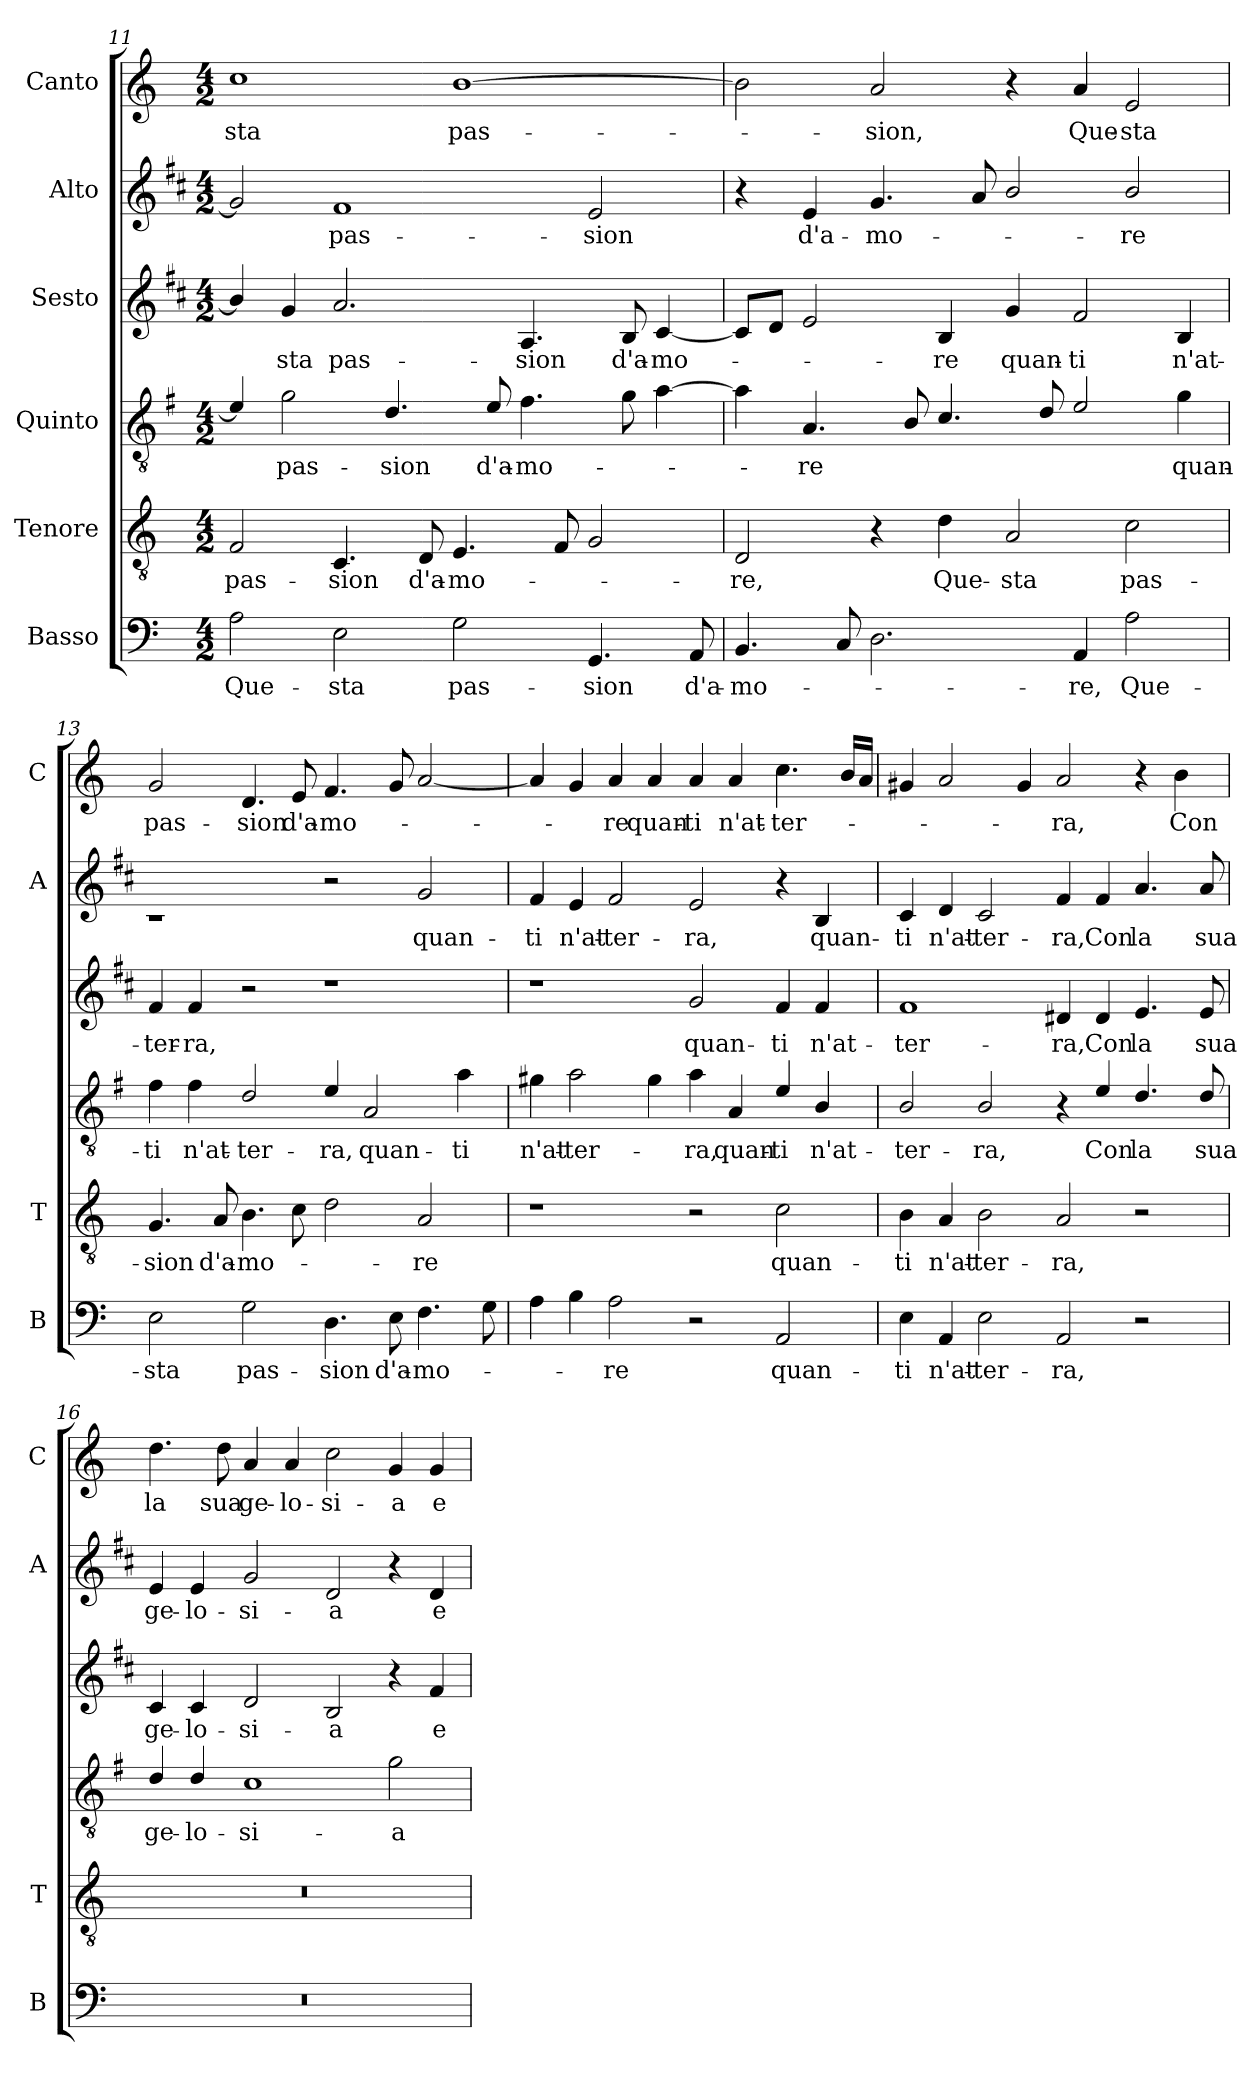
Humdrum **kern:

**kern	**text	**kern	**text	**kern	**text	**kern	**text	**kern	**text	**kern	**text
*part6	*part6	*part5	*part5	*part4	*part4	*part3	*part3	*part2	*part2	*part1	*part1
*staff6	*staff6	*staff5	*staff5	*staff4	*staff4	*staff3	*staff3	*staff2	*staff2	*staff1	*staff1
*I"Basso	*	*I"Tenore	*	*I"Quinto	*	*I"Sesto	*	*I"Alto	*	*I"Canto	*
*I'B	*	*I'T	*	*	*	*	*	*I'A	*	*I'C	*
!!LO:LB:g=z
*clefF4	*	*clefGv2	*	*clefGv2	*	*clefG2	*	*clefG2	*	*clefG2	*
*	*	*	*	*ITrd4c7	*	*ITrd1c2	*	*ITrd1c2	*	*	*
*k[]	*	*k[]	*	*k[]	*	*k[]	*	*k[]	*	*k[]	*
*C:	*	*C:	*	*C:	*	*C:	*	*C:	*	*C:	*
*M4/2	*	*M4/2	*	*M4/2	*	*M4/2	*	*M4/2	*	*M4/2	*
=11	=11	=11	=11	=11	=11	=11	=11	=11	=11	=11	=11
!	!LO:LY:b	!	!LO:LY:b	!	!	!	!	!	!	!	!LO:LY:b
2A\	Que-	2F/	pas-	4A/]	.	4a/]	.	2f/]	.	1cc	-sta
!	!	!	!	!	!LO:LY:b	!	!LO:LY:b	!	!	!	!
.	.	.	.	2c\	pas-	4f/	-sta	.	.	.	.
!	!LO:LY:b	!	!LO:LY:b	!	!	!	!LO:LY:b	!	!LO:LY:b	!	!
2E\	-sta	4.C/	-sion	.	.	2.g/	pas-	1e	pas-	.	.
!	!	!	!	!	!LO:LY:b	!	!	!	!	!	!
.	.	.	.	4.G/	-sion	.	.	.	.	.	.
!	!	!	!LO:LY:b	!	!	!	!	!	!	!	!
.	.	8D/	d'a-	.	.	.	.	.	.	.	.
!	!LO:LY:b	!	!LO:LY:b	!	!	!	!	!	!	!	!LO:LY:b
2G\	pas-	4.E/	-mo-	.	.	.	.	.	.	[1b	pas-
!	!	!	!	!	!LO:LY:b	!	!	!	!	!	!
.	.	.	.	8A/	d'a-	.	.	.	.	.	.
!	!	!	!	!	!LO:LY:b	!	!LO:LY:b	!	!	!	!
.	.	.	.	4.B\	-mo-	4.G/	-sion	.	.	.	.
.	.	8F/	.	.	.	.	.	.	.	.	.
!	!LO:LY:b	!	!	!	!	!	!	!	!LO:LY:b	!	!
4.GG/	-sion	2G/	.	.	.	.	.	2d/	-sion	.	.
!	!	!	!	!	!	!	!LO:LY:b	!	!	!	!
.	.	.	.	8c\	.	8A/	d'a-	.	.	.	.
!	!	!	!	!	!	!	!LO:LY:b	!	!	!	!
.	.	.	.	[4d\	.	[4B/	-mo-	.	.	.	.
!	!LO:LY:b	!	!	!	!	!	!	!	!	!	!
8AA/	d'a-	.	.	.	.	.	.	.	.	.	.
=12	=12	=12	=12	=12	=12	=12	=12	=12	=12	=12	=12
!	!LO:LY:b	!	!LO:LY:b	!	!	!	!	!	!	!	!
4.BB/	-mo-	2D/	-re,	4d\]	.	8B/L]	.	4r	.	2b\]	.
.	.	.	.	.	.	8c/J	.	.	.	.	.
!	!	!	!	!	!LO:LY:b	!	!	!	!LO:LY:b	!	!
.	.	.	.	4.D/	-re	2d/	.	4d/	d'a-	.	.
8C/	.	.	.	.	.	.	.	.	.	.	.
!	!	!	!	!	!	!	!	!	!LO:LY:b	!	!LO:LY:b
2.D\	.	4r	.	.	.	.	.	4.f/	-mo-	2a/	-sion,
.	.	.	.	8E/	.	.	.	.	.	.	.
!	!	!	!LO:LY:b	!	!	!	!LO:LY:b	!	!	!	!
.	.	4d\	Que-	4.F/	.	4A/	-re	.	.	.	.
.	.	.	.	.	.	.	.	8g/	.	.	.
!	!	!	!LO:LY:b	!	!	!	!LO:LY:b	!	!	!	!
.	.	2A/	-sta	.	.	4f/	quan-	2a/	.	4r	.
.	.	.	.	8G/	.	.	.	.	.	.	.
!	!LO:LY:b	!	!	!	!	!	!LO:LY:b	!	!	!	!LO:LY:b
4AA/	-re,	.	.	2A/	.	2e/	-ti	.	.	4a/	Que-
!	!LO:LY:b	!	!LO:LY:b	!	!	!	!	!	!LO:LY:b	!	!LO:LY:b
2A\	Que-	2c\	pas-	.	.	.	.	2a/	-re	2e/	-sta
!	!	!	!	!	!LO:LY:b	!	!LO:LY:b	!	!	!	!
.	.	.	.	4c\	quan-	4A/	n'at-	.	.	.	.
=13	=13	=13	=13	=13	=13	=13	=13	=13	=13	=13	=13
!	!LO:LY:b	!	!LO:LY:b	!	!LO:LY:b	!	!LO:LY:b	!	!	!	!LO:LY:b
2E\	-sta	4.G/	-sion	4B\	-ti	4e/	-ter-	1rc	.	2g/	pas-
!	!	!	!	!	!LO:LY:b	!	!LO:LY:b	!	!	!	!
.	.	.	.	4B\	n'at-	4e/	-ra,	.	.	.	.
!	!	!	!LO:LY:b	!	!	!	!	!	!	!	!
.	.	8A/	d'a-	.	.	.	.	.	.	.	.
!	!LO:LY:b	!	!LO:LY:b	!	!LO:LY:b	!	!	!	!	!	!LO:LY:b
2G\	pas-	4.B\	-mo-	2G/	-ter-	2r	.	.	.	4.d/	-sion
!	!	!	!	!	!	!	!	!	!	!	!LO:LY:b
.	.	8c\	.	.	.	.	.	.	.	8e/	d'a-
!	!LO:LY:b	!	!	!	!LO:LY:b	!	!	!	!	!	!LO:LY:b
4.D\	-sion	2d\	.	4A/	-ra,	1r	.	2r	.	4.f/	-mo-
!	!	!	!	!	!LO:LY:b	!	!	!	!	!	!
.	.	.	.	2D/	quan-	.	.	.	.	.	.
!	!LO:LY:b	!	!	!	!	!	!	!	!	!	!
8E\	d'a-	.	.	.	.	.	.	.	.	8g/	.
!	!LO:LY:b	!	!LO:LY:b	!	!	!	!	!	!LO:LY:b	!	!
4.F\	-mo-	2A/	-re	.	.	.	.	2f/	quan-	[2a/	.
!	!	!	!	!	!LO:LY:b	!	!	!	!	!	!
.	.	.	.	4d\	-ti	.	.	.	.	.	.
8G\	.	.	.	.	.	.	.	.	.	.	.
!!LO:LB:g=z
=14	=14	=14	=14	=14	=14	=14	=14	=14	=14	=14	=14
!	!	!	!	!	!LO:LY:b	!	!	!	!LO:LY:b	!	!
4A\	.	1r	.	4c#X\	n'at-	1r	.	4e/	-ti	4a/]	.
!	!	!	!	!	!LO:LY:b	!	!	!	!LO:LY:b	!	!
4B\	.	.	.	2d\	-ter-	.	.	4d/	n'at-	4g/	.
!	!LO:LY:b	!	!	!	!	!	!	!	!LO:LY:b	!	!LO:LY:b
2A\	-re	.	.	.	.	.	.	2e/	-ter-	4a/	-re
!	!	!	!	!	!	!	!	!	!	!	!LO:LY:b
.	.	.	.	4c#\	.	.	.	.	.	4a/	quan-
!	!	!	!	!	!LO:LY:b	!	!LO:LY:b	!	!LO:LY:b	!	!LO:LY:b
2r	.	2r	.	4d\	-ra,	2f/	quan-	2d/	-ra,	4a/	-ti
!	!	!	!	!	!LO:LY:b	!	!	!	!	!	!LO:LY:b
.	.	.	.	4D/	quan-	.	.	.	.	4a/	n'at-
!	!LO:LY:b	!	!LO:LY:b	!	!LO:LY:b	!	!LO:LY:b	!	!	!	!LO:LY:b
2AA/	quan-	2c\	quan-	4A/	-ti	4e/	-ti	4r	.	4.cc\	-ter-
!	!	!	!	!	!LO:LY:b	!	!LO:LY:b	!	!LO:LY:b	!	!
.	.	.	.	4E/	n'at-	4e/	n'at-	4A/	quan-	.	.
.	.	.	.	.	.	.	.	.	.	16b/LL	.
.	.	.	.	.	.	.	.	.	.	16a/JJ	.
=15	=15	=15	=15	=15	=15	=15	=15	=15	=15	=15	=15
!	!LO:LY:b	!	!LO:LY:b	!	!LO:LY:b	!	!LO:LY:b	!	!LO:LY:b	!	!
4E\	-ti	4B\	-ti	2E/	-ter-	1e	-ter-	4B/	-ti	4g#X/	.
!	!LO:LY:b	!	!LO:LY:b	!	!	!	!	!	!LO:LY:b	!	!
4AA/	n'at-	4A/	n'at-	.	.	.	.	4c/	n'at-	2a/	.
!	!LO:LY:b	!	!LO:LY:b	!	!LO:LY:b	!	!	!	!LO:LY:b	!	!
2E\	-ter-	2B\	-ter-	2E/	-ra,	.	.	2B/	-ter-	.	.
.	.	.	.	.	.	.	.	.	.	4g#/	.
!	!LO:LY:b	!	!LO:LY:b	!	!	!	!LO:LY:b	!	!LO:LY:b	!	!LO:LY:b
2AA/	-ra,	2A/	-ra,	4r	.	4c#X/	-ra,	4e/	-ra,	2a/	-ra,
!	!	!	!	!	!LO:LY:b	!	!LO:LY:b	!	!LO:LY:b	!	!
.	.	.	.	4A/	Con	4c#/	Con	4e/	Con	.	.
!	!	!	!	!	!LO:LY:b	!	!LO:LY:b	!	!LO:LY:b	!	!
2r	.	2r	.	4.G/	la	4.d/	la	4.g/	la	4r	.
!	!	!	!	!	!	!	!	!	!	!	!LO:LY:b
.	.	.	.	.	.	.	.	.	.	4b\	Con
!	!	!	!	!	!LO:LY:b	!	!LO:LY:b	!	!LO:LY:b	!	!
.	.	.	.	8G/	sua	8d/	sua	8g/	sua	.	.
=16	=16	=16	=16	=16	=16	=16	=16	=16	=16	=16	=16
!	!	!	!	!	!LO:LY:b	!	!LO:LY:b	!	!LO:LY:b	!	!LO:LY:b
0r	.	0r	.	4G/	ge-	4B/	ge-	4d/	ge-	4.dd\	la
!	!	!	!	!	!LO:LY:b	!	!LO:LY:b	!	!LO:LY:b	!	!
.	.	.	.	4G/	-lo-	4B/	-lo-	4d/	-lo-	.	.
!	!	!	!	!	!	!	!	!	!	!	!LO:LY:b
.	.	.	.	.	.	.	.	.	.	8dd\	sua
!	!	!	!	!	!LO:LY:b	!	!LO:LY:b	!	!LO:LY:b	!	!LO:LY:b
.	.	.	.	1F	-si-	2c/	-si-	2f/	-si-	4a/	ge-
!	!	!	!	!	!	!	!	!	!	!	!LO:LY:b
.	.	.	.	.	.	.	.	.	.	4a/	-lo-
!	!	!	!	!	!	!	!LO:LY:b	!	!LO:LY:b	!	!LO:LY:b
.	.	.	.	.	.	2A/	-a	2c/	-a	2cc\	-si-
!	!	!	!	!	!LO:LY:b	!	!	!	!	!	!LO:LY:b
.	.	.	.	2c\	-a	4r	.	4r	.	4g/	-a
!	!	!	!	!	!	!	!LO:LY:b	!	!LO:LY:b	!	!LO:LY:b
.	.	.	.	.	.	4e/	e	4c/	e	4g/	e
=	=	=	=	=	=	=	=	=	=	=	=
*-	*-	*-	*-	*-	*-	*-	*-	*-	*-	*-	*-
